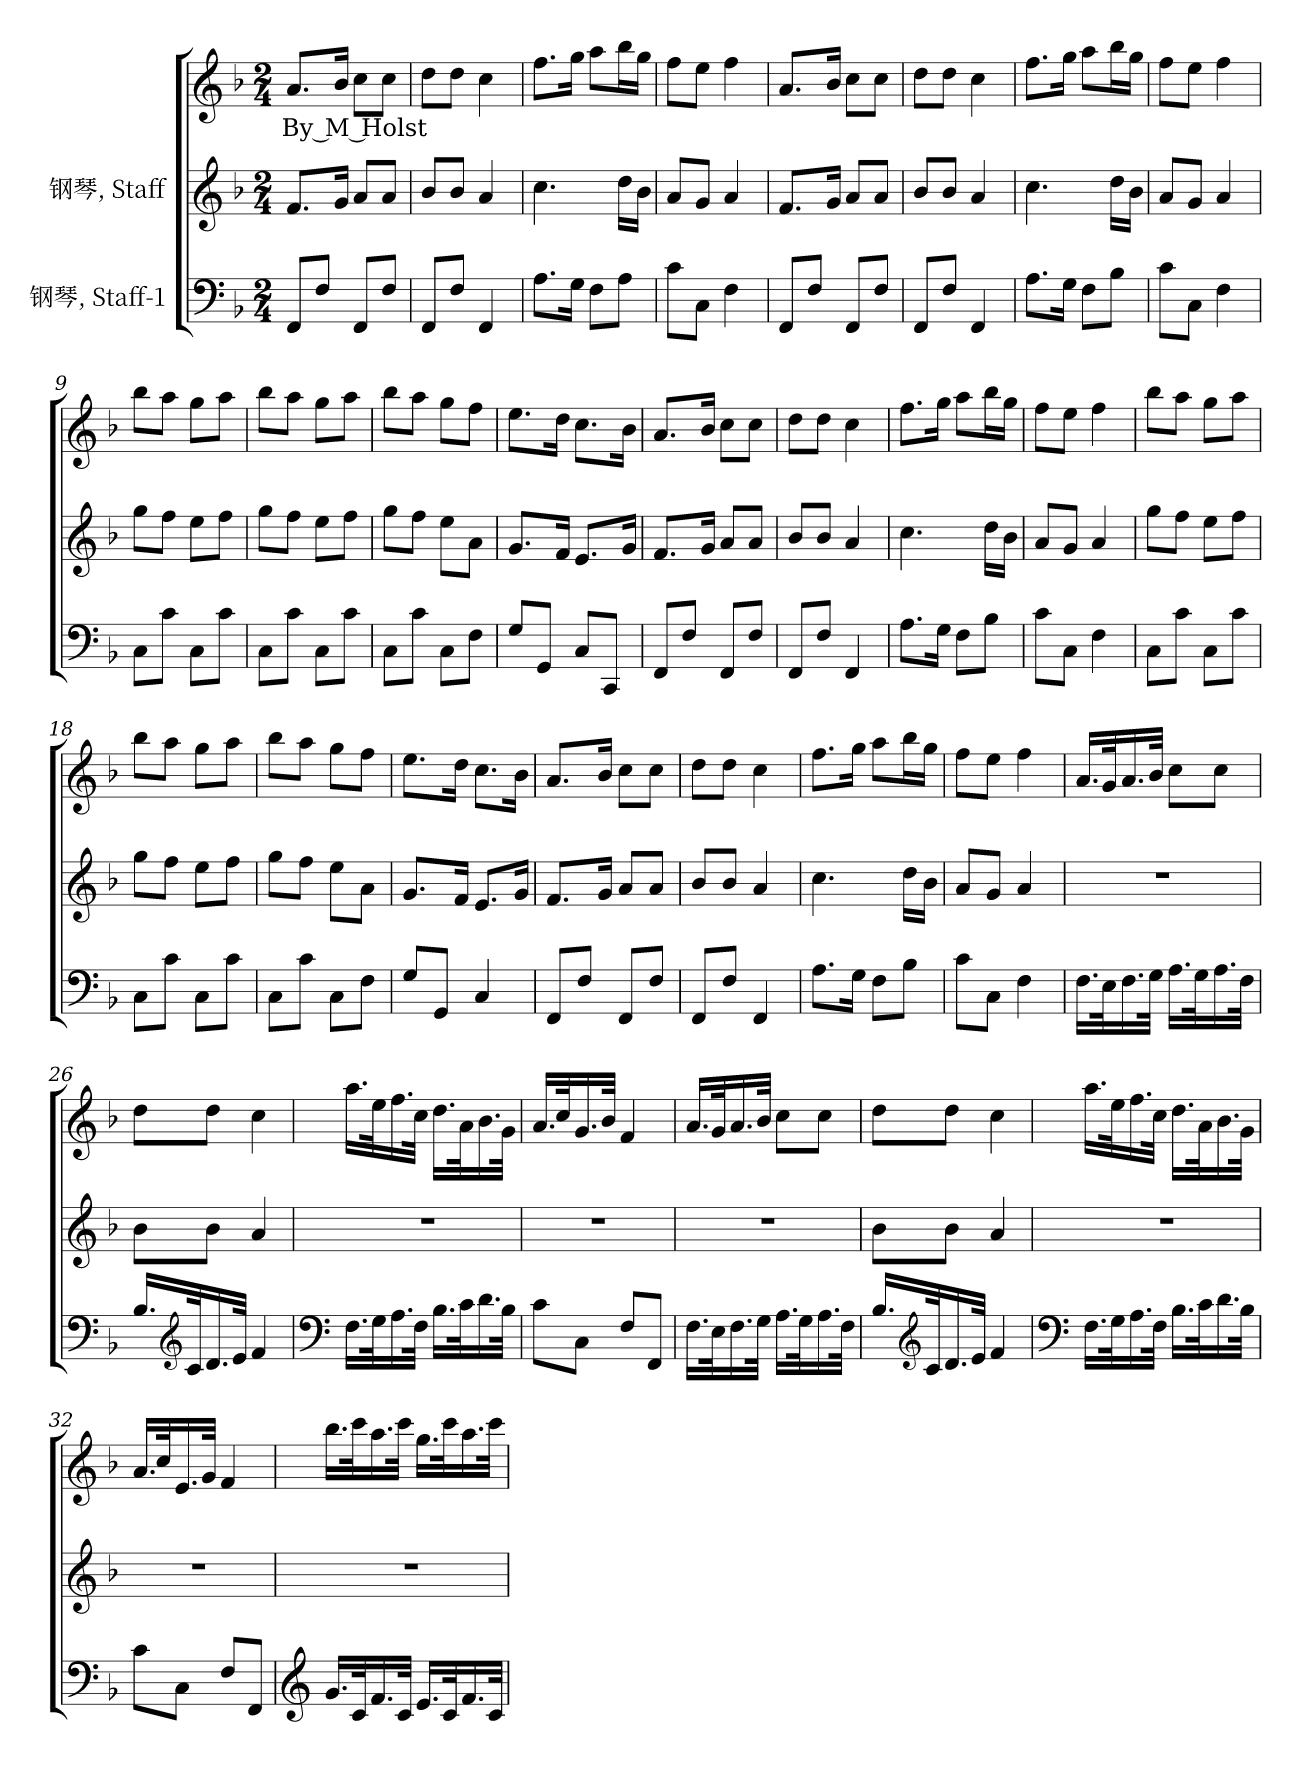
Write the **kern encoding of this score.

**kern	**kern	**kern	**text
*part2	*part1	*part1	*part1
*staff3	*staff2	*staff1	*staff1
*I"钢琴, Staff-1	*I"钢琴, Staff	*	*
*clefF4	*clefG2	*clefG2	*
*k[b-]	*k[b-]	*k[b-]	*
*M2/4	*M2/4	*M2/4	*
*MM105	*MM105	*MM105	*
=1	=1	=1	=1
8FF/L	8.f/L	8.a/L	By M Holst
8F/J	.	.	.
.	16g/Jk	16b-/Jk	.
8FF/L	8a/L	8cc\L	.
8F/J	8a/J	8cc\J	.
=2	=2	=2	=2
8FF/L	8b-/L	8dd\L	.
8F/J	8b-/J	8dd\J	.
4FF/	4a/	4cc\	.
=3	=3	=3	=3
8.A\L	4.cc\	8.ff\L	.
16G\Jk	.	16gg\Jk	.
8F\L	.	8aa\L	.
8A\J	16dd\LL	16bb-\L	.
.	16b-\JJ	16gg\JJ	.
=4	=4	=4	=4
8c\L	8a/L	8ff\L	.
8C\J	8g/J	8ee\J	.
4F\	4a/	4ff\	.
=5	=5	=5	=5
8FF/L	8.f/L	8.a/L	.
8F/J	.	.	.
.	16g/Jk	16b-/Jk	.
8FF/L	8a/L	8cc\L	.
8F/J	8a/J	8cc\J	.
=6	=6	=6	=6
8FF/L	8b-/L	8dd\L	.
8F/J	8b-/J	8dd\J	.
4FF/	4a/	4cc\	.
!!LO:LB:g=z
=7	=7	=7	=7
8.A\L	4.cc\	8.ff\L	.
16G\Jk	.	16gg\Jk	.
8F\L	.	8aa\L	.
8B-\J	16dd\LL	16bb-\L	.
.	16b-\JJ	16gg\JJ	.
=8	=8	=8	=8
8c\L	8a/L	8ff\L	.
8C\J	8g/J	8ee\J	.
4F\	4a/	4ff\	.
=9	=9	=9	=9
8C\L	8gg\L	8bb-\L	.
8c\J	8ff\J	8aa\J	.
8C\L	8ee\L	8gg\L	.
8c\J	8ff\J	8aa\J	.
=10	=10	=10	=10
8C\L	8gg\L	8bb-\L	.
8c\J	8ff\J	8aa\J	.
8C\L	8ee\L	8gg\L	.
8c\J	8ff\J	8aa\J	.
=11	=11	=11	=11
8C\L	8gg\L	8bb-\L	.
8c\J	8ff\J	8aa\J	.
8C\L	8ee\L	8gg\L	.
8F\J	8a\J	8ff\J	.
=12	=12	=12	=12
8G/L	8.g/L	8.ee\L	.
8GG/J	.	.	.
.	16f/Jk	16dd\Jk	.
8C/L	8.e/L	8.cc\L	.
8CC/J	.	.	.
.	16g/Jk	16b-\Jk	.
=13	=13	=13	=13
8FF/L	8.f/L	8.a/L	.
8F/J	.	.	.
.	16g/Jk	16b-/Jk	.
8FF/L	8a/L	8cc\L	.
8F/J	8a/J	8cc\J	.
=14	=14	=14	=14
8FF/L	8b-/L	8dd\L	.
8F/J	8b-/J	8dd\J	.
4FF/	4a/	4cc\	.
!!LO:LB:g=z
=15	=15	=15	=15
8.A\L	4.cc\	8.ff\L	.
16G\Jk	.	16gg\Jk	.
8F\L	.	8aa\L	.
8B-\J	16dd\LL	16bb-\L	.
.	16b-\JJ	16gg\JJ	.
=16	=16	=16	=16
8c\L	8a/L	8ff\L	.
8C\J	8g/J	8ee\J	.
4F\	4a/	4ff\	.
=17	=17	=17	=17
8C\L	8gg\L	8bb-\L	.
8c\J	8ff\J	8aa\J	.
8C\L	8ee\L	8gg\L	.
8c\J	8ff\J	8aa\J	.
=18	=18	=18	=18
8C\L	8gg\L	8bb-\L	.
8c\J	8ff\J	8aa\J	.
8C\L	8ee\L	8gg\L	.
8c\J	8ff\J	8aa\J	.
=19	=19	=19	=19
8C\L	8gg\L	8bb-\L	.
8c\J	8ff\J	8aa\J	.
8C\L	8ee\L	8gg\L	.
8F\J	8a\J	8ff\J	.
=20	=20	=20	=20
8G/L	8.g/L	8.ee\L	.
8GG/J	.	.	.
.	16f/Jk	16dd\Jk	.
4C/	8.e/L	8.cc\L	.
.	16g/Jk	16b-\Jk	.
=21	=21	=21	=21
8FF/L	8.f/L	8.a/L	.
8F/J	.	.	.
.	16g/Jk	16b-/Jk	.
8FF/L	8a/L	8cc\L	.
8F/J	8a/J	8cc\J	.
=22	=22	=22	=22
8FF/L	8b-/L	8dd\L	.
8F/J	8b-/J	8dd\J	.
4FF/	4a/	4cc\	.
!!LO:LB:g=z
=23	=23	=23	=23
8.A\L	4.cc\	8.ff\L	.
16G\Jk	.	16gg\Jk	.
8F\L	.	8aa\L	.
8B-\J	16dd\LL	16bb-\L	.
.	16b-\JJ	16gg\JJ	.
=24	=24	=24	=24
8c\L	8a/L	8ff\L	.
8C\J	8g/J	8ee\J	.
4F\	4a/	4ff\	.
=25	=25	=25	=25
16.F\LL	2r	16.a/LL	.
32E\K	.	32g/K	.
16.F\	.	16.a/	.
32G\JJk	.	32b-/JJk	.
16.A\LL	.	8cc\L	.
32G\K	.	.	.
16.A\	.	8cc\J	.
32F\JJk	.	.	.
=26	=26	=26	=26
16.B-/LL	8b-\L	8dd\L	.
*clefG2	*	*	*
32c/K	.	.	.
16.d/	8b-\J	8dd\J	.
32e/JJk	.	.	.
4f/	4a/	4cc\	.
=27	=27	=27	=27
*clefF4	*	*	*
16.F\LL	2r	16.aa\LL	.
32G\K	.	32ee\K	.
16.A\	.	16.ff\	.
32F\JJk	.	32cc\JJk	.
16.B-\LL	.	16.dd\LL	.
32c\K	.	32a\K	.
16.d\	.	16.b-\	.
32B-\JJk	.	32g\JJk	.
!!LO:PB:g=z
=28	=28	=28	=28
8c\L	2r	16.a/LL	.
.	.	32cc/K	.
8C\J	.	16.g/	.
.	.	32b-/JJk	.
8F/L	.	4f/	.
8FF/J	.	.	.
=29	=29	=29	=29
16.F\LL	2r	16.a/LL	.
32E\K	.	32g/K	.
16.F\	.	16.a/	.
32G\JJk	.	32b-/JJk	.
16.A\LL	.	8cc\L	.
32G\K	.	.	.
16.A\	.	8cc\J	.
32F\JJk	.	.	.
=30	=30	=30	=30
16.B-/LL	8b-\L	8dd\L	.
*clefG2	*	*	*
32c/K	.	.	.
16.d/	8b-\J	8dd\J	.
32e/JJk	.	.	.
4f/	4a/	4cc\	.
=31	=31	=31	=31
*clefF4	*	*	*
16.F\LL	2r	16.aa\LL	.
32G\K	.	32ee\K	.
16.A\	.	16.ff\	.
32F\JJk	.	32cc\JJk	.
16.B-\LL	.	16.dd\LL	.
32c\K	.	32a\K	.
16.d\	.	16.b-\	.
32B-\JJk	.	32g\JJk	.
!!LO:LB:g=z
=32	=32	=32	=32
8c\L	2r	16.a/LL	.
.	.	32cc/K	.
8C\J	.	16.e/	.
.	.	32g/JJk	.
8F/L	.	4f/	.
8FF/J	.	.	.
=33	=33	=33	=33
*clefG2	*	*	*
16.g/LL	2r	16.bb-\LL	.
32c/K	.	32ccc\K	.
16.f/	.	16.aa\	.
32c/JJk	.	32ccc\JJk	.
16.e/LL	.	16.gg\LL	.
32c/K	.	32ccc\K	.
16.f/	.	16.aa\	.
32c/JJk	.	32ccc\JJk	.
=	=	=	=
*-	*-	*-	*-
